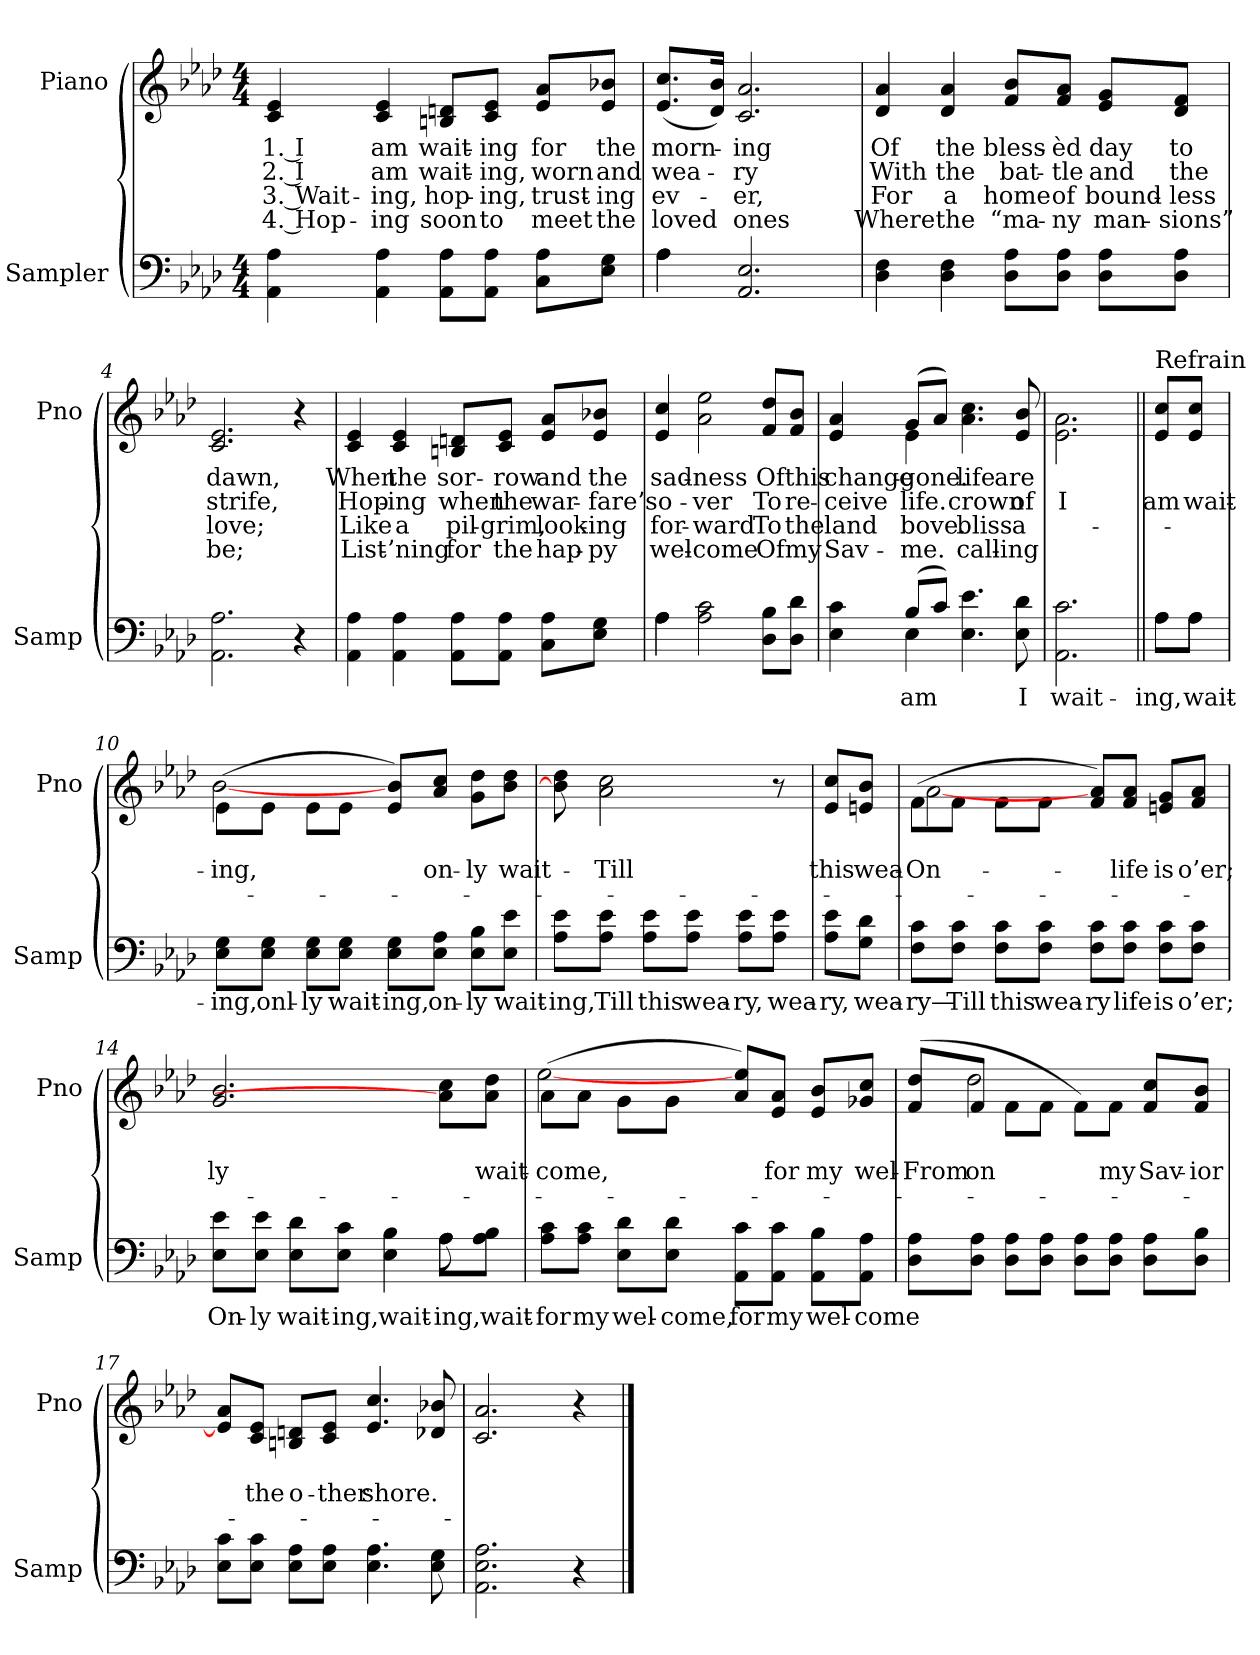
**kern	**text	**kern	**text	**text	**text	**text
*part2	*part2	*part1	*part1	*part1	*part1	*part1
*staff2	*staff2	*staff1	*staff1	*staff1	*staff1	*staff1
*I"Sampler	*	*I"Piano	*	*	*	*
*I'Samp	*	*I'Pno	*	*	*	*
*clefF4	*	*clefG2	*	*	*	*
*k[b-e-a-d-]	*	*k[b-e-a-d-]	*	*	*	*
*A-:	*	*A-:	*	*	*	*
*M4/4	*	*M4/4	*	*	*	*
=1	=1	=1	=1	=1	=1	=1
4AA- 4A-	.	4c 4e-	1. I	2. I	3. Wait-	4. Hop-
4AA- 4A-	.	4c 4e-	am	am	-ing,	-ing
8AA-\ 8A-\L	.	8Bn/ 8dn/L	wait-	wait-	hop-	soon
8AA-\ 8A-\J	.	8c/ 8e-/J	-ing	-ing,	-ing,	to
8C\ 8A-\L	.	8e-/ 8a-/L	for	worn	trust-	meet
8E-\ 8G\J	.	8e-/ 8b-X/J	the	and	-ing	the
=2	=2	=2	=2	=2	=2	=2
*^	*	*	*	*	*	*
4A-\	4A-	.	(8.e-/ 8.cc/L	morn-	wea-	ev-	loved
.	.	.	16d-/ 16b-/Jk)	.	.	.	.
2.AA- 2.E-	2.ryy	.	2.c 2.a-	-ing	-ry	-er,	ones
*v	*v	*	*	*	*	*	*
=3	=3	=3	=3	=3	=3	=3
4D- 4F	.	4d- 4a-	Of	With	For	Where
4D- 4F	.	4d- 4a-	the	the	a	the
8D-\ 8A-\L	.	8f/ 8b-/L	bless-	bat-	home	“ma-
8D-\ 8A-\J	.	8f/ 8a-/J	-èd	-tle	of	-ny
8D-\ 8A-\L	.	8e-/ 8g/L	day	and	bound-	man-
8D-\ 8A-\J	.	8d-/ 8f/J	to	the	-less	-sions”
=4	=4	=4	=4	=4	=4	=4
2.AA- 2.A-	.	2.c 2.e-	dawn,	strife,	love;	be;
4r	.	4r	.	.	.	.
=5	=5	=5	=5	=5	=5	=5
4AA- 4A-	.	4c 4e-	When	Hop-	Like	List-
4AA- 4A-	.	4c 4e-	the	-ing	a	-’ning
8AA-\ 8A-\L	.	8Bn/ 8dn/L	sor-	when	pil-	for
8AA-\ 8A-\J	.	8c/ 8e-/J	-row	the	-grim,	the
8C\ 8A-\L	.	8e-/ 8a-/L	and	war-	look-	hap-
8E-\ 8G\J	.	8e-/ 8b-X/J	the	-fare’s	-ing	-py
=6	=6	=6	=6	=6	=6	=6
*^	*	*	*	*	*	*
4A-\	4A-	.	4e- 4cc	sad-	o-	for-	wel-
2A- 2c	2.ryy	.	2a- 2ee-	-ness	-ver	-ward	-come
8D-\ 8B-\L	.	.	8f/ 8dd-/L	Of	To	To	Of
8D-\ 8d-\J	.	.	8f/ 8b-/J	this	re-	the	my
=7	=7	=7	=7	=7	=7	=7	=7
*	*	*	*^	*	*	*	*
4E- 4c	4ryy	.	4e- 4a-	4ryy	change-	-ceive	land	Sav-
(8B-/L	4E-	am	(8g/L	4e-	gone.	life.	-bove.	me.
8c/J)	.	.	8a-/J)	.	.	.	.	.
4.E- 4.e-	2ryy	.	4.a- 4.cc	2ryy	life	crown	bliss	call-
8E- 8d-	.	I	8e- 8b-	.	are	of	a-	-ing
*v	*v	*	*	*	*	*	*	*
*	*	*v	*v	*	*	*	*
=8	=8	=8	=8	=8	=8	=8
2.AA- 2.c	wait-	2.e-\ 2.a-\	.	I	.	.
=9||	=9||	=9||	=9||	=9||	=9||	=9||
*^	*	*	*	*	*	*
!	!	!	!LO:TX:t=Refrain	!	!	!	!
8A-\L	8A-\L	-ing,	8e-/ 8cc/L	.	am	.	.
8A-\J	8A-\J	wait-	8e-/ 8cc/J	.	wait-	.	.
*v	*v	*	*	*	*	*	*
=10	=10	=10	=10	=10	=10	=10
*	*	*^	*	*	*	*
8E-\ 8G\L	-ing,	(8e-\L	[2b-	.	-ing,	.	.
8E-\ 8G\J	onl-	8e-\J	.	.	.	.	.
8E-\ 8G\L	-ly	8e-\L	.	.	.	.	.
8E-\ 8G\J	wait-	8e-\J	.	.	.	.	.
8E-\ 8G\L	-ing,	8e-/ 8b-/L)	2ryy	.	.	.	.
8E-\ 8A-\J	on-	8a-/ 8cc/J	.	.	on-	.	.
8E-\ 8B-\L	-ly	8g\ 8dd-\L	.	.	-ly	.	.
8E-\ 8e-\J	wait-	8b-\ 8dd-\J	.	.	wait-	.	.
*	*	*v	*v	*	*	*	*
=11	=11	=11	=11	=11	=11	=11
8A-\ 8e-\L	-ing,	8b-] 8dd-	.	.	.	.
8A-\ 8e-\J	Till	2a- 2cc	.	Till	.	.
8A-\ 8e-\L	this	.	.	.	.	.
8A-\ 8e-\J	wea-	.	.	.	.	.
8A-\ 8e-\L	-ry,	.	.	.	.	.
8A-\ 8e-\J	wea-	8r	.	.	.	.
=12	=12	=12	=12	=12	=12	=12
8A-\ 8e-\L	-ry,	8e-/ 8cc/L	.	this	.	.
8G\ 8d-\J	wea-	8en/ 8b-/J	.	wea-	.	.
=13	=13	=13	=13	=13	=13	=13
*	*	*^	*	*	*	*
8F\ 8c\L	-ry—	(8f\L	[2a-	.	On-	.	.
8F\ 8c\J	Till	8f\J	.	.	.	.	.
8F\ 8c\L	this	8f\L	.	.	.	.	.
8F\ 8c\J	wea-	8f\J	.	.	.	.	.
8F\ 8c\L	-ry	8f/ 8a-/L)	2ryy	.	.	.	.
8F\ 8c\J	life	8f/ 8a-/J	.	.	life	.	.
8F\ 8c\L	is	8en/ 8g/L	.	.	is	.	.
8F\ 8c\J	o’er;	8f/ 8a-/J	.	.	o’er;	.	.
*	*	*v	*v	*	*	*	*
=14	=14	=14	=14	=14	=14	=14
*^	*	*	*	*	*	*
8E-\ 8e-\L	2.ryy	On-	2.g 2.b-	.	-ly	.	.
8E-\ 8e-\J	.	-ly	.	.	.	.	.
8E-\ 8d-\L	.	wait-	.	.	.	.	.
8E-\ 8c\J	.	-ing,	.	.	.	.	.
4E- 4B-	.	wait-	.	.	.	.	.
8A-\L	8A-	-ing,	8a-]\ 8cc\L	.	.	.	.
8A-\ 8B-\J	8ryy	wait-	8a-\ 8dd-\J	.	wait-	.	.
*v	*v	*	*	*	*	*	*
=15	=15	=15	=15	=15	=15	=15
*	*	*^	*	*	*	*
8A-\ 8c\L	for	(8a-\L	[2ee-	.	-come,	.	.
8A-\ 8c\J	my	8a-\J	.	.	.	.	.
8E-\ 8d-\L	wel-	8g\L	.	.	.	.	.
8E-\ 8d-\J	-come,	8g\J	.	.	.	.	.
8AA-\ 8c\L	for	8a-/ 8ee-/L)	2ryy	.	.	.	.
8AA-\ 8c\J	my	8e-/ 8a-/J	.	.	for	.	.
8AA-\ 8B-\L	wel-	8e-/ 8b-/L	.	.	my	.	.
8AA-\ 8A-\J	-come	8g-X/ 8cc/J	.	.	wel-	.	.
=16	=16	=16	=16	=16	=16	=16	=16
8D-\ 8A-\L	.	(8f/ 8dd-/L	8ryy	.	From	.	.
8D-\ 8A-\J	.	8f/J	2dd-	.	on	.	.
8D-\ 8A-\L	.	8f\L	.	.	.	.	.
8D-\ 8A-\J	.	8f\J	.	.	.	.	.
8D-\ 8A-\L	.	8f\L)	.	.	.	.	.
8D-\ 8A-\J	.	8f\J	4.ryy	.	my	.	.
8D-\ 8A-\L	.	8f/ 8cc/L	.	.	Sav-	.	.
8D-\ 8B-\J	.	8f/ 8b-/J	.	.	-ior	.	.
*	*	*v	*v	*	*	*	*
=17	=17	=17	=17	=17	=17	=17
8E-\ 8c\L	.	8e-]/ 8a-/L	.	.	.	.
8E-\ 8c\J	.	8c/ 8e-/J	.	the	.	.
8E-\ 8A-\L	.	8Bn/ 8dn/L	.	o-	.	.
8E-\ 8A-\J	.	8c/ 8e-/J	.	-ther	.	.
4.E- 4.A-	.	4.e- 4.cc	.	shore.	.	.
8E- 8G	.	8d-X 8b-X	.	.	.	.
=18	=18	=18	=18	=18	=18	=18
2.AA- 2.E- 2.A-	.	2.c 2.a-	.	.	.	.
4r	.	4r	.	.	.	.
==	==	==	==	==	==	==
*-	*-	*-	*-	*-	*-	*-
